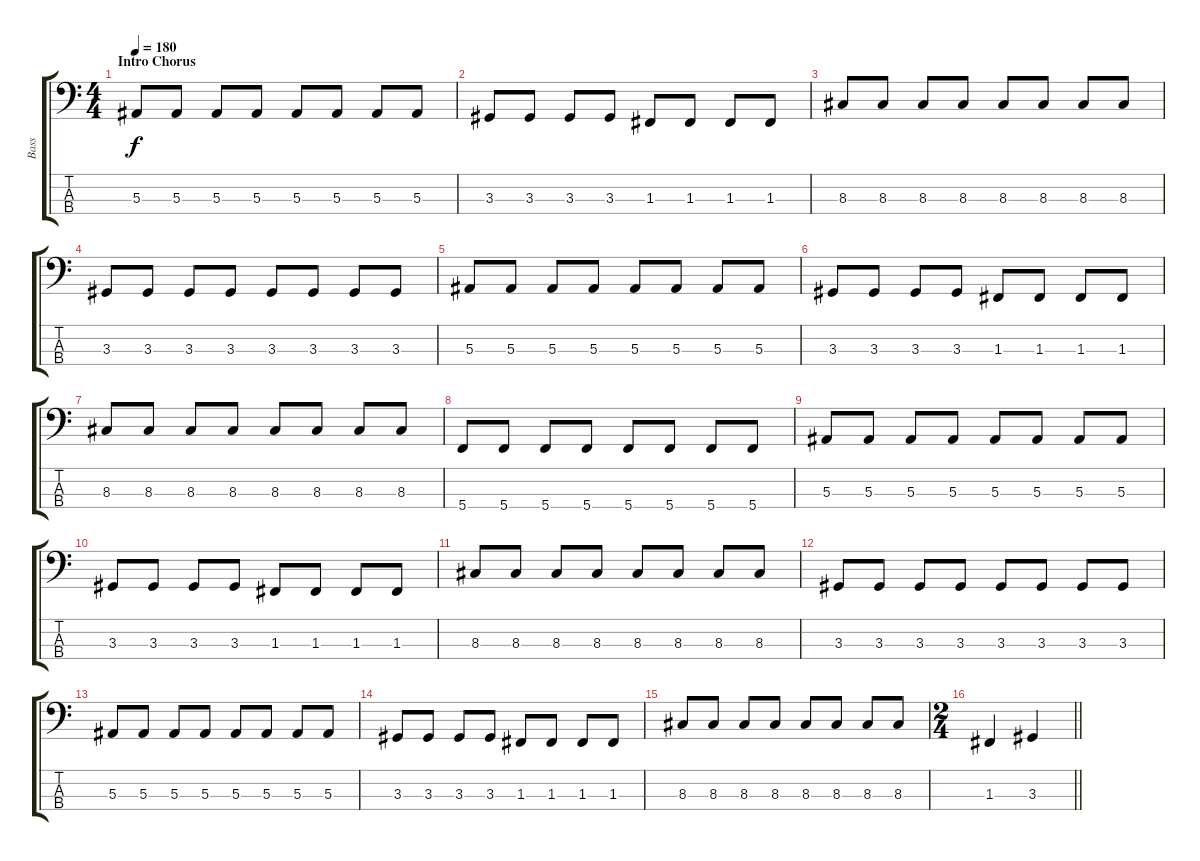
\track ("Bass" "Bass") {instrument electricbasspick}
\staff {score tabs}
\tuning (Eb2 Bb1 F1 C1) {hide}
\ts (4 4)
\section ("" "Intro Chorus")
\tempo 180
\clef f4
\ks c
5.3.8{dy f} 5.3.8 5.3.8 5.3.8 5.3.8 5.3.8 5.3.8 5.3.8 |
3.3.8 3.3.8 3.3.8 3.3.8 1.3.8 1.3.8 1.3.8 1.3.8 |
8.3.8 8.3.8 8.3.8 8.3.8 8.3.8 8.3.8 8.3.8 8.3.8 |
3.3.8 3.3.8 3.3.8 3.3.8 3.3.8 3.3.8 3.3.8 3.3.8 |
5.3.8 5.3.8 5.3.8 5.3.8 5.3.8 5.3.8 5.3.8 5.3.8 |
3.3.8 3.3.8 3.3.8 3.3.8 1.3.8 1.3.8 1.3.8 1.3.8 |
8.3.8 8.3.8 8.3.8 8.3.8 8.3.8 8.3.8 8.3.8 8.3.8 |
5.4.8 5.4.8 5.4.8 5.4.8 5.4.8 5.4.8 5.4.8 5.4.8 |
5.3.8 5.3.8 5.3.8 5.3.8 5.3.8 5.3.8 5.3.8 5.3.8 |
3.3.8 3.3.8 3.3.8 3.3.8 1.3.8 1.3.8 1.3.8 1.3.8 |
8.3.8 8.3.8 8.3.8 8.3.8 8.3.8 8.3.8 8.3.8 8.3.8 |
3.3.8 3.3.8 3.3.8 3.3.8 3.3.8 3.3.8 3.3.8 3.3.8 |
5.3.8 5.3.8 5.3.8 5.3.8 5.3.8 5.3.8 5.3.8 5.3.8 |
3.3.8 3.3.8 3.3.8 3.3.8 1.3.8 1.3.8 1.3.8 1.3.8 |
8.3.8 8.3.8 8.3.8 8.3.8 8.3.8 8.3.8 8.3.8 8.3.8 |
\ts (2 4)
\barLineRight lightlight
1.3.4 3.3.4
